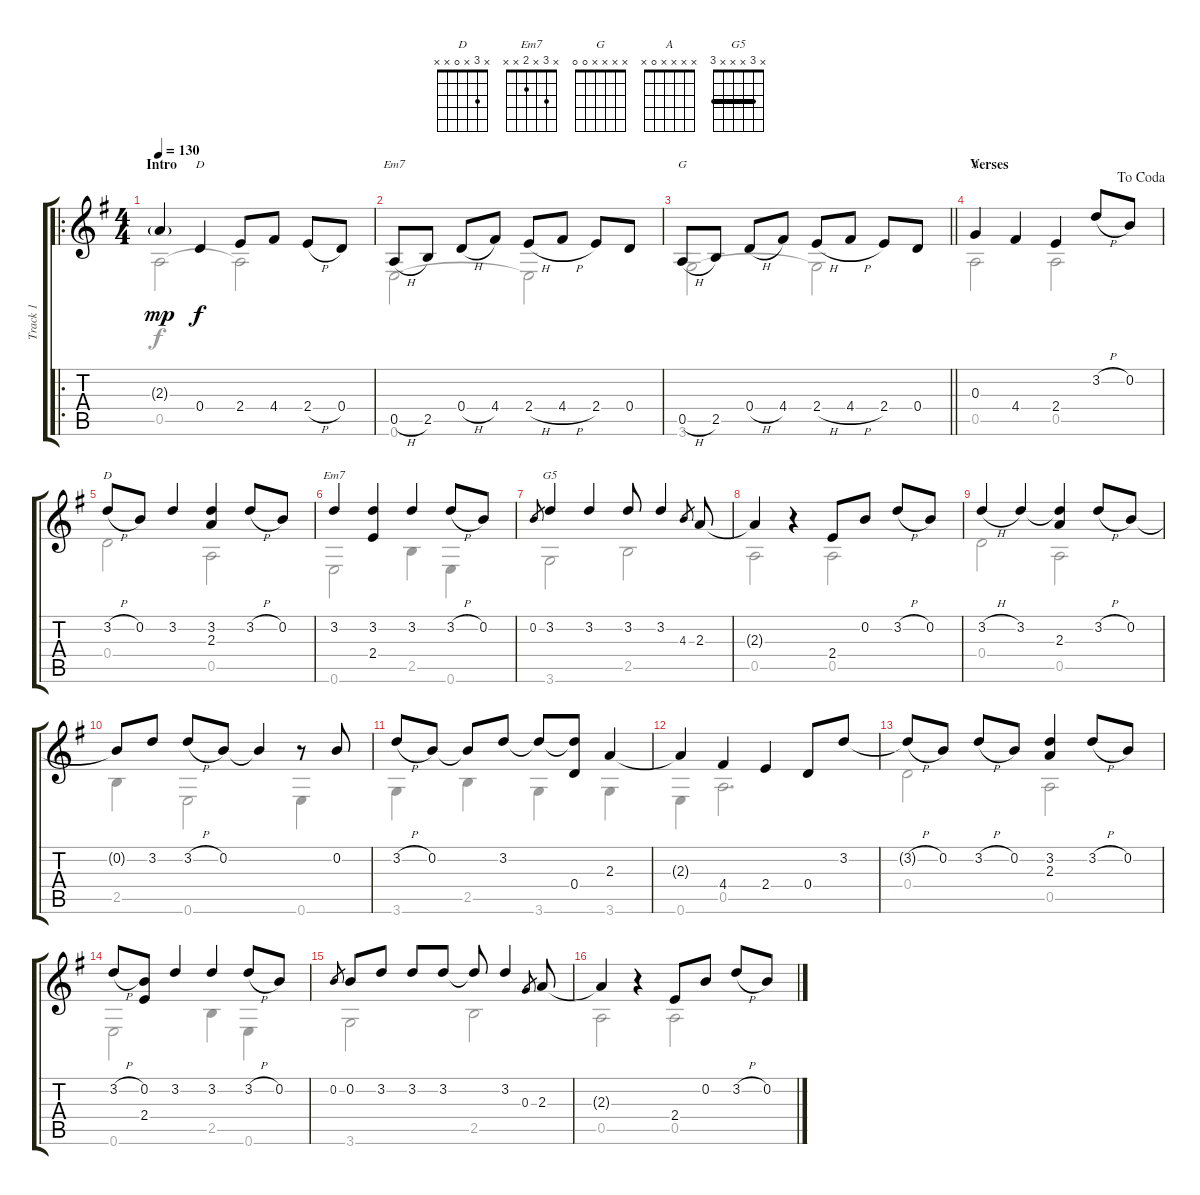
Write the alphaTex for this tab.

\track ("Track 1" "Track 1") {instrument acousticguitarsteel}
\staff {score tabs}
\tuning (E4 B3 G3 D3 A2 E2) {hide}
\chord ("D" x x x 0 x x)
\chord ("Em7" x x x x 0 0)
\chord ("G" x x x x 0 0)
\chord ("A" x x x x 0 x)
\chord ("D" x 3 x 0 x x)
\chord ("Em7" x 3 x 2 x x)
\chord ("G5" x 3 x x x 3) {barre 3}
\voice
\ro
\ts (4 4)
\section ("" "Intro")
\tempo 130
\clef g2
\ks g
2.3{g}.4{dy mp instrument acousticguitarsteel} 0.4.4{ch "D" dy f} 2.4.8 4.4.8 2.4{h}.8 0.4.8 |
0.5{h}.8{ch "Em7"} 2.5.8 0.4{h}.8 4.4.8 2.4{h}.8 4.4{h}.8 2.4.8 0.4.8 |
\barLineRight lightlight
0.5{h}.8{ch "G"} 2.5.8 0.4{h}.8 4.4.8 2.4{h}.8 4.4{h}.8 2.4.8 0.4.8 |
\section ("" "Verses")
\jump dacoda
0.3.4{ch "A"} 4.4.4 2.4.4 3.2{h}.8 0.2.8 |
3.2{h}.8{ch "D"} 0.2.8 3.2.4 (3.2 2.3).4 3.2{h}.8 0.2.8 |
3.2.4{ch "Em7"} (3.2 2.4).4 3.2.4 3.2{h}.8 0.2.8 |
0.2.8{gr} 3.2.4{ch "G5"} 3.2.4 3.2.8 3.2.4 4.3.8{gr} 2.3.8 |
2.3{t}.4 r.4 2.4.8 0.2.8 3.2{h}.8 0.2.8 |
3.2{h}.4 3.2.4 (3.2{t} 2.3).4 3.2{h}.8 0.2.8 |
0.2{t}.8 3.2.8 3.2{h}.8 0.2.8 0.2{t}.4 r.8 0.2.8 |
3.2{h}.8 0.2.8 0.2{t}.8 3.2.8 3.2{t}.8 (3.2{t} 0.4).8 2.3.4 |
2.3{t}.4 4.4.4 2.4.4 0.4.8 3.2.8 |
3.2{h t}.8 0.2.8 3.2{h}.8 0.2.8 (3.2 2.3).4 3.2{h}.8 0.2.8 |
3.2{h}.8 (0.2 2.4).8 3.2.4 3.2.4 3.2{h}.8 0.2.8 |
0.2.8{gr} 0.2.8 3.2.8 3.2.8 3.2.8 3.2{t}.8 3.2.4 0.3.8{gr} 2.3.8 |
2.3{t}.4 r.4 2.4.8 0.2.8 3.2{h}.8 0.2.8
\voice
\clef g2
\ottava regular
\simile none
\ks g
0.5.2{dy f} 0.5{t}.2 |
0.6.2 0.6{t}.2 |
\barLineRight lightlight
3.6.2 3.6{t}.2 |
0.5.2 0.5.2 |
0.4.2 0.5.2 |
0.6.2 2.5.4 0.6.4 |
3.6.2 2.5.2 |
0.5.2 0.5.2 |
0.4.2 0.5.2 |
2.5.4 0.6.2 0.6.4 |
3.6.4 2.5.4 3.6.4 3.6.4 |
0.6.4 0.5.2{d} |
0.4.2 0.5.2 |
0.6.2 2.5.4 0.6.4 |
3.6.2 2.5.2 |
0.5.2 0.5.2
